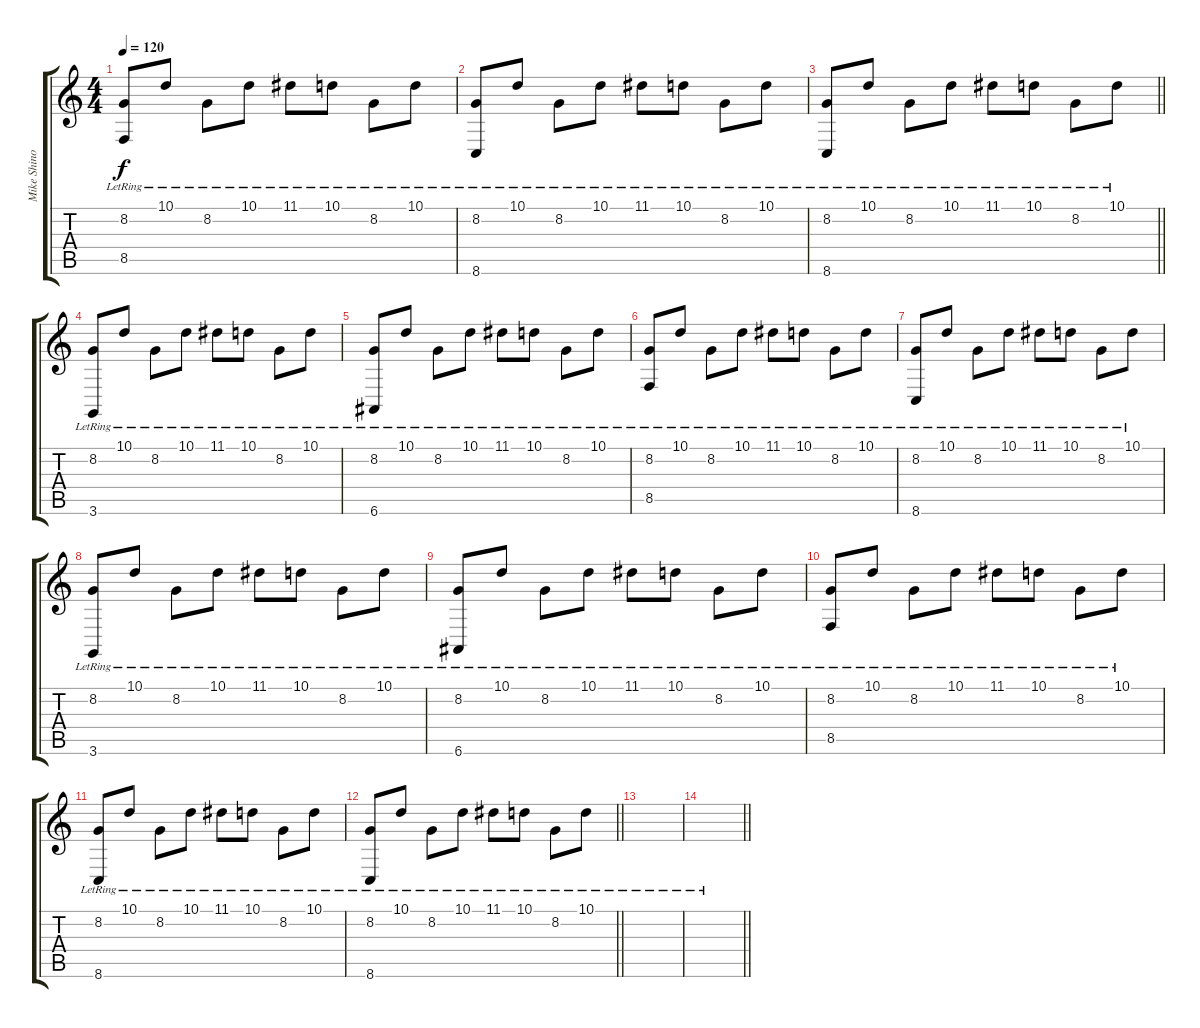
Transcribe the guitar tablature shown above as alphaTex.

\track ("Mike Shinoda [Piano]" "Mike Shino") {instrument acousticgrandpiano}
\staff {score tabs}
\tuning (E4 B3 G3 D3 A2 E2) {hide}
\ts (4 4)
\tempo 120
\clef g2
\ks c
(8.2{lr} 8.5{lr}).8{dy f} 10.1{lr}.8 8.2{lr}.8 10.1{lr}.8 11.1{lr}.8 10.1{lr}.8 8.2{lr}.8 10.1{lr}.8 |
(8.2{lr} 8.6).8 10.1{lr}.8 8.2{lr}.8 10.1{lr}.8 11.1{lr}.8 10.1{lr}.8 8.2{lr}.8 10.1{lr}.8 |
\barLineRight lightlight
(8.2{lr} 8.6).8 10.1{lr}.8 8.2{lr}.8 10.1{lr}.8 11.1{lr}.8 10.1{lr}.8 8.2{lr}.8 10.1{lr}.8 |
(8.2{lr} 3.6{lr}).8 10.1{lr}.8 8.2{lr}.8 10.1{lr}.8 11.1{lr}.8 10.1{lr}.8 8.2{lr}.8 10.1{lr}.8 |
(8.2{lr} 6.6{lr}).8 10.1{lr}.8 8.2{lr}.8 10.1{lr}.8 11.1{lr}.8 10.1{lr}.8 8.2{lr}.8 10.1{lr}.8 |
(8.2{lr} 8.5{lr}).8 10.1{lr}.8 8.2{lr}.8 10.1{lr}.8 11.1{lr}.8 10.1{lr}.8 8.2{lr}.8 10.1{lr}.8 |
(8.2{lr} 8.6{lr}).8 10.1{lr}.8 8.2{lr}.8 10.1{lr}.8 11.1{lr}.8 10.1{lr}.8 8.2{lr}.8 10.1{lr}.8 |
(8.2{lr} 3.6{lr}).8 10.1{lr}.8 8.2{lr}.8 10.1{lr}.8 11.1{lr}.8 10.1{lr}.8 8.2{lr}.8 10.1{lr}.8 |
(8.2{lr} 6.6{lr}).8 10.1{lr}.8 8.2{lr}.8 10.1{lr}.8 11.1{lr}.8 10.1{lr}.8 8.2{lr}.8 10.1{lr}.8 |
(8.2{lr} 8.5{lr}).8 10.1{lr}.8 8.2{lr}.8 10.1{lr}.8 11.1{lr}.8 10.1{lr}.8 8.2{lr}.8 10.1{lr}.8 |
(8.2{lr} 8.6).8 10.1{lr}.8 8.2{lr}.8 10.1{lr}.8 11.1{lr}.8 10.1{lr}.8 8.2{lr}.8 10.1{lr}.8 |
\barLineRight lightlight
(8.2{lr} 8.6).8 10.1{lr}.8 8.2{lr}.8 10.1{lr}.8 11.1{lr}.8 10.1{lr}.8 8.2{lr}.8 10.1{lr}.8 |
|
\barLineRight lightlight
